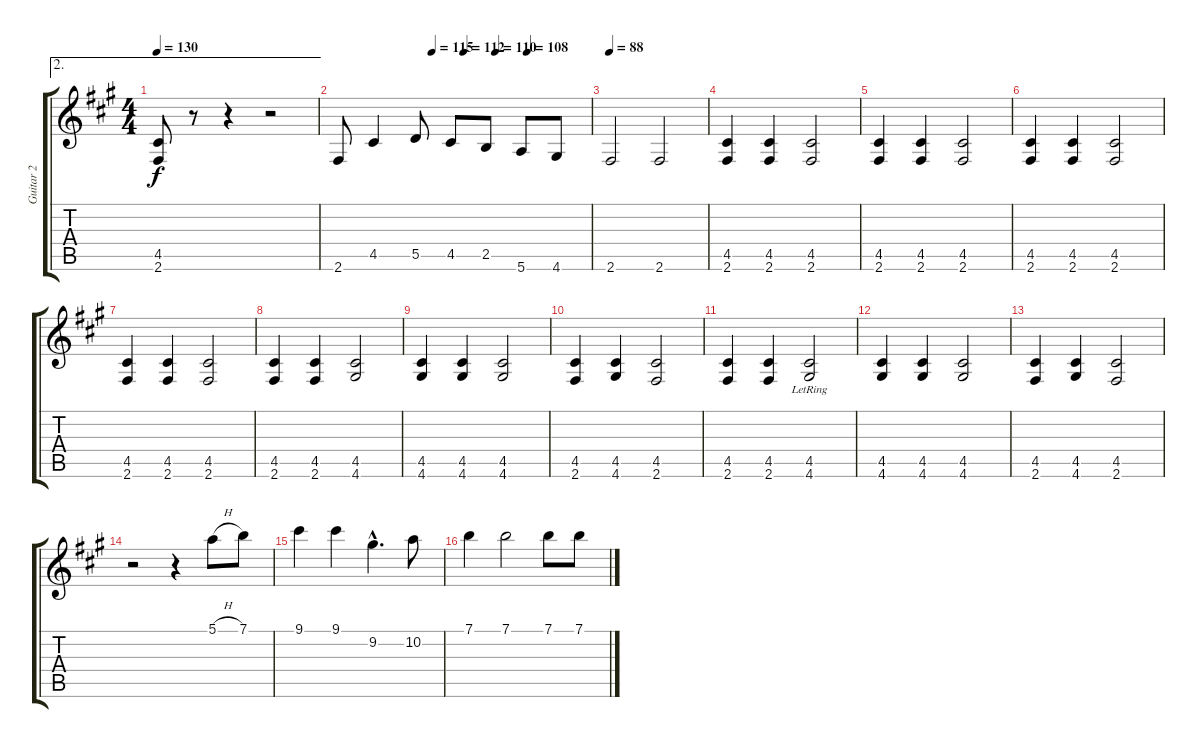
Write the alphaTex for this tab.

\track ("Guitar 2" "Guitar 2") {instrument acousticguitarnylon}
\staff {score tabs}
\tuning (E4 B3 G3 D3 A2 E2) {hide}
\ae 2
\ts (4 4)
\tempo 130
\clef g2
\ks f#minor
(4.5 2.6).8{dy f} r.8 r.4 r.2 |
\tempo (115 0.375)
\tempo (112 0.5)
\tempo (110 0.625)
\tempo (108 0.75)
2.6.8 4.5.4 5.5.8 4.5.8 2.5.8 5.6.8 4.6.8 |
\tempo 88
2.6.2 2.6.2 |
(4.5 2.6).4 (4.5 2.6).4 (4.5 2.6).2 |
(4.5 2.6).4 (4.5 2.6).4 (4.5 2.6).2 |
(4.5 2.6).4 (4.5 2.6).4 (4.5 2.6).2 |
(4.5 2.6).4 (4.5 2.6).4 (4.5 2.6).2 |
(4.5 2.6).4 (4.5 2.6).4 (4.5 4.6).2 |
(4.5 4.6).4 (4.5 4.6).4 (4.5 4.6).2 |
(4.5 2.6).4 (4.5 4.6).4 (4.5 2.6).2 |
(4.5 2.6).4 (4.5 2.6).4 (4.5 4.6{lr}).2 |
(4.5 4.6).4 (4.5 4.6).4 (4.5 4.6).2 |
(4.5 2.6).4 (4.5 4.6).4 (4.5 2.6).2 |
r.2 r.4 5.1{h}.8 7.1.8 |
9.1.4 9.1.4 9.2{hac}.4{d} 10.2.8 |
7.1.4 7.1.2 7.1.8 7.1.8
